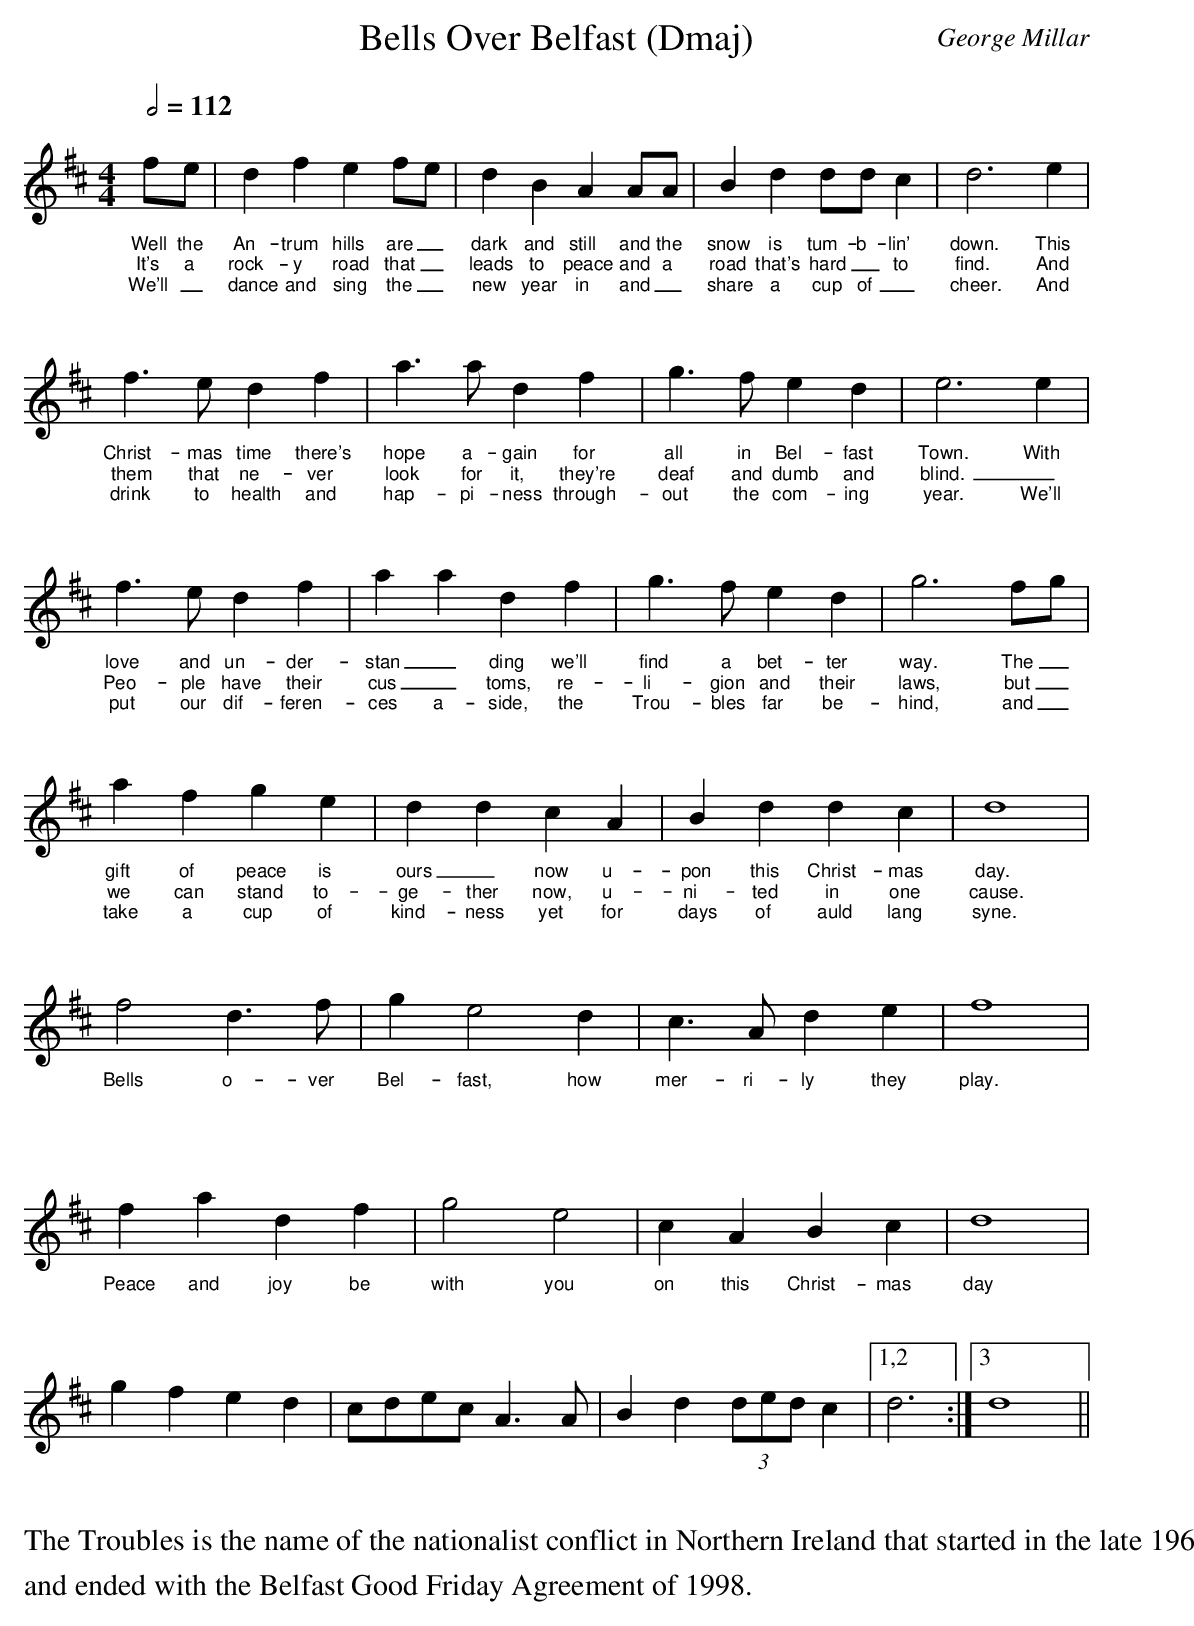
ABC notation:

X:1
T:Bells Over Belfast (Dmaj)
C:George Millar
Q:1/2=112
M:4/4
L:1/8
K:Dmaj
fe|d2f2e2fe|d2B2A2AA|B2d2ddc2|d6e2|
w:Well the An-trum hills are_ dark and still and the snow is tum-b-lin' down. This
w:It's a rock-y road that_ leads to peace and a road that's hard_ to find. And
w:We'll_ dance and sing the_ new year in and_ share a cup of_ cheer. And
f3ed2f2|a3ad2f2|g3fe2d2|e6e2|
w:Christ-mas time there's hope a-gain for all in Bel-fast Town. With
w:them that ne-ver look for it, they're deaf and dumb and blind._
w:drink to health and hap-pi-ness through-out the com-ing year. We'll
f3ed2f2|a2a2d2f2|g3fe2d2|g6fg|
w:love and un-der-stan_ding we'll find a bet-ter way. The_
w:Peo-ple have their cus_toms, re-li-gion and their laws, but_
w:put our dif-feren-ces a-side, the Trou-bles far be-hind, and_
a2f2g2e2|d2d2c2A2|B2d2d2c2|d8|
w:gift of peace is ours_ now u-pon this Christ-mas day.
w:we can stand to-ge-ther now, u-ni-ted in one cause.
w:take a cup of kind-ness yet for days of auld lang syne.
f4d3f|g2e4d2|c3Ad2e2|f8|
w:Bells o-ver Bel-fast, how mer-ri-ly they play.
f2a2d2f2|g4e4|c2A2B2c2|d8|
w:Peace and joy be with you on this Christ-mas day
g2f2e2d2|cdecA3A|B2d2(3dedc2|1,2d6:|3d8||
